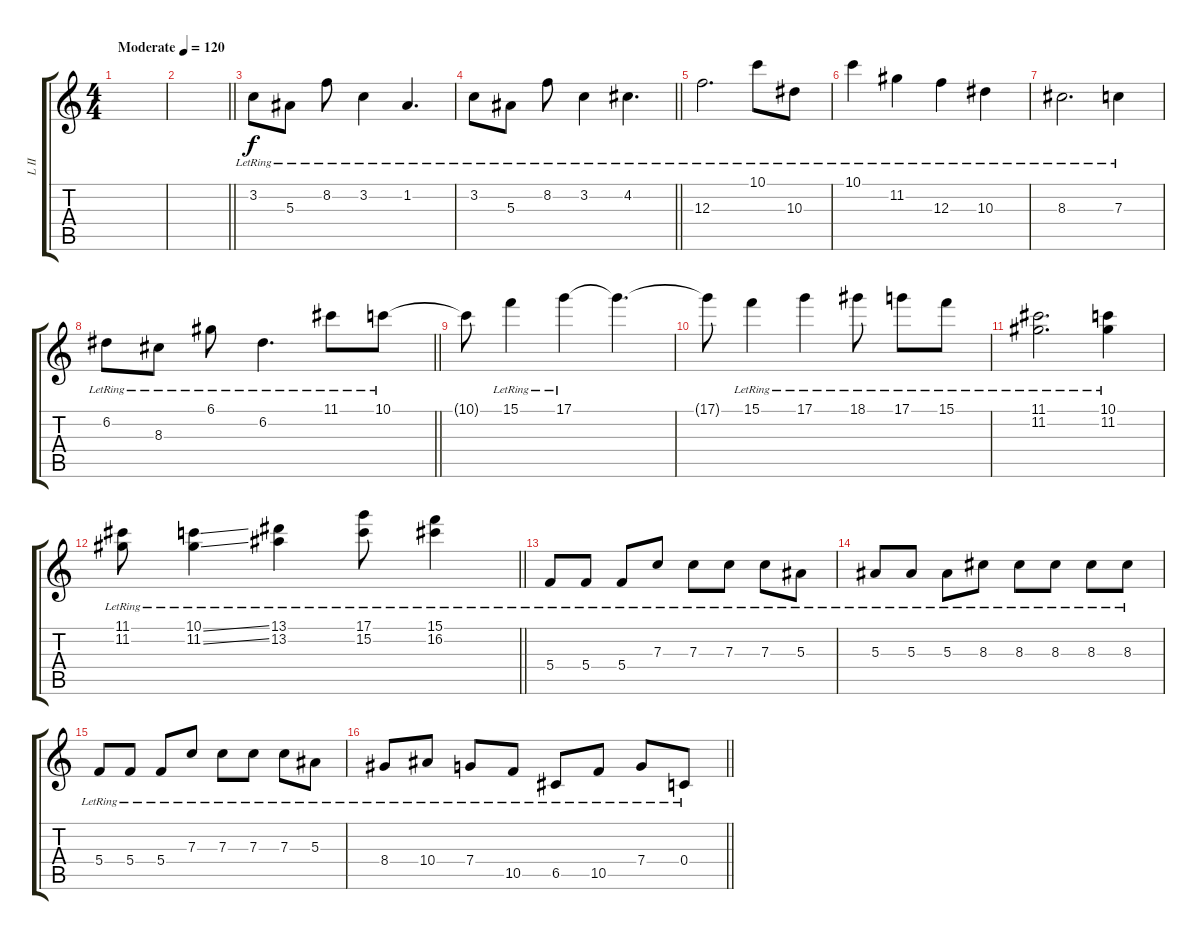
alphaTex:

\track ("L II" "L II") {instrument acousticguitarsteel}
\staff {score tabs}
\tuning (D4 A3 F3 C3 G2 C2) {hide}
\ts (4 4)
\tempo (120 "Moderate")
\clef g2
\ks c
|
\barLineRight lightlight
|
\section ("" "")
3.2{lr}.8 5.3{lr}.8 8.2{lr}.8 3.2{lr}.4 1.2{lr}.4{d} |
\barLineRight lightlight
3.2{lr}.8 5.3{lr}.8 8.2{lr}.8 3.2{lr}.4 4.2{lr}.4{d} |
\section ("" "")
12.3{lr}.2{d} 10.1{lr}.8 10.3{lr}.8 |
10.1{lr}.4 11.2{lr}.4 12.3{lr}.4 10.3{lr}.4 |
8.3{lr}.2{d} 7.3{lr}.4 |
\barLineRight lightlight
6.2{lr}.8 8.3{lr}.8 6.1{lr}.8 6.2{lr}.4{d} 11.1{lr}.8 10.1{lr}.8 |
\section ("" "")
10.1{t}.8 15.1{lr}.4 17.1{lr}.4 17.1{t}.4{d} |
17.1{t}.8 15.1{lr}.4 17.1{lr}.4 18.1{lr}.8 17.1{lr}.8 15.1{lr}.8 |
(11.1{lr} 11.2{lr}).2{d} (10.1{lr} 11.2{lr}).4 |
\barLineRight lightlight
(11.1{lr} 11.2{lr}).8 (10.1{ss lr} 11.2{ss lr}).4 (13.1{lr} 13.2{lr}).4 (17.1{lr} 15.2{lr}).8 (15.1{lr} 16.2{lr}).4 |
\section ("" "")
5.4{lr}.8 5.4{lr}.8 5.4{lr}.8 7.3{lr}.8 7.3{lr}.8 7.3{lr}.8 7.3{lr}.8 5.3{lr}.8 |
5.3{lr}.8 5.3{lr}.8 5.3{lr}.8 8.3{lr}.8 8.3{lr}.8 8.3{lr}.8 8.3{lr}.8 8.3{lr}.8 |
5.4{lr}.8 5.4{lr}.8 5.4{lr}.8 7.3{lr}.8 7.3{lr}.8 7.3{lr}.8 7.3{lr}.8 5.3{lr}.8 |
\barLineRight lightlight
8.4{lr}.8 10.4{lr}.8 7.4{lr}.8 10.5{lr}.8 6.5{lr}.8 10.5{lr}.8 7.4{lr}.8 0.4{lr}.8
